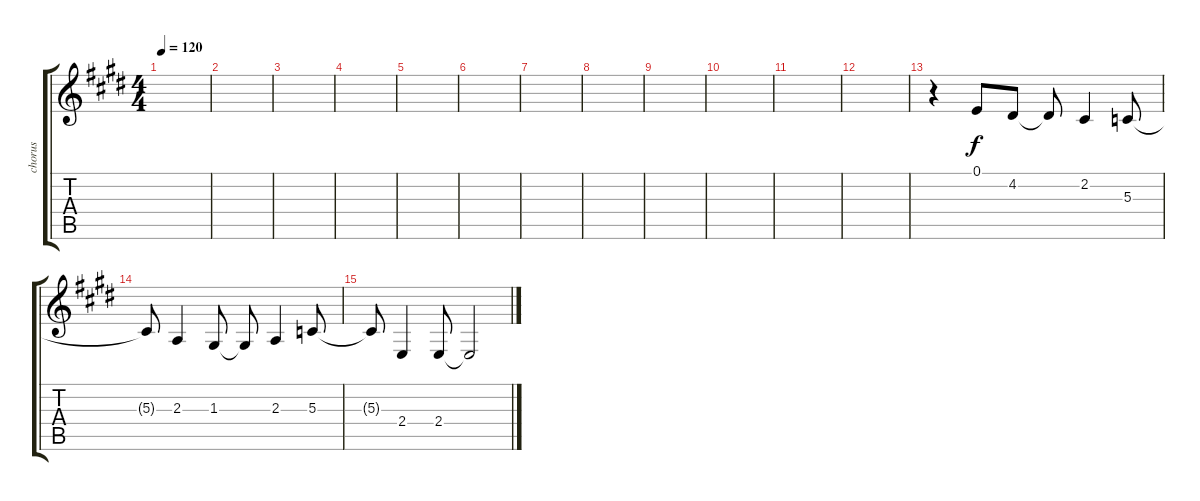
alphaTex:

\track ("chorus" "chorus") {instrument accordion}
\staff {score tabs}
\tuning (E4 B3 G3 D3 A2 E2) {hide}
\ts (4 4)
\tempo 120
\clef g2
\ks e
|
|
|
|
|
|
|
|
|
|
|
|
r.4 0.1.8 4.2.8 4.2{t}.8 2.2.4 5.3.8 |
5.3{t}.8 2.3.4 1.3.8 1.3{t}.8 2.3.4 5.3.8 |
5.3{t}.8 2.4.4 2.4.8 2.4{t}.2
